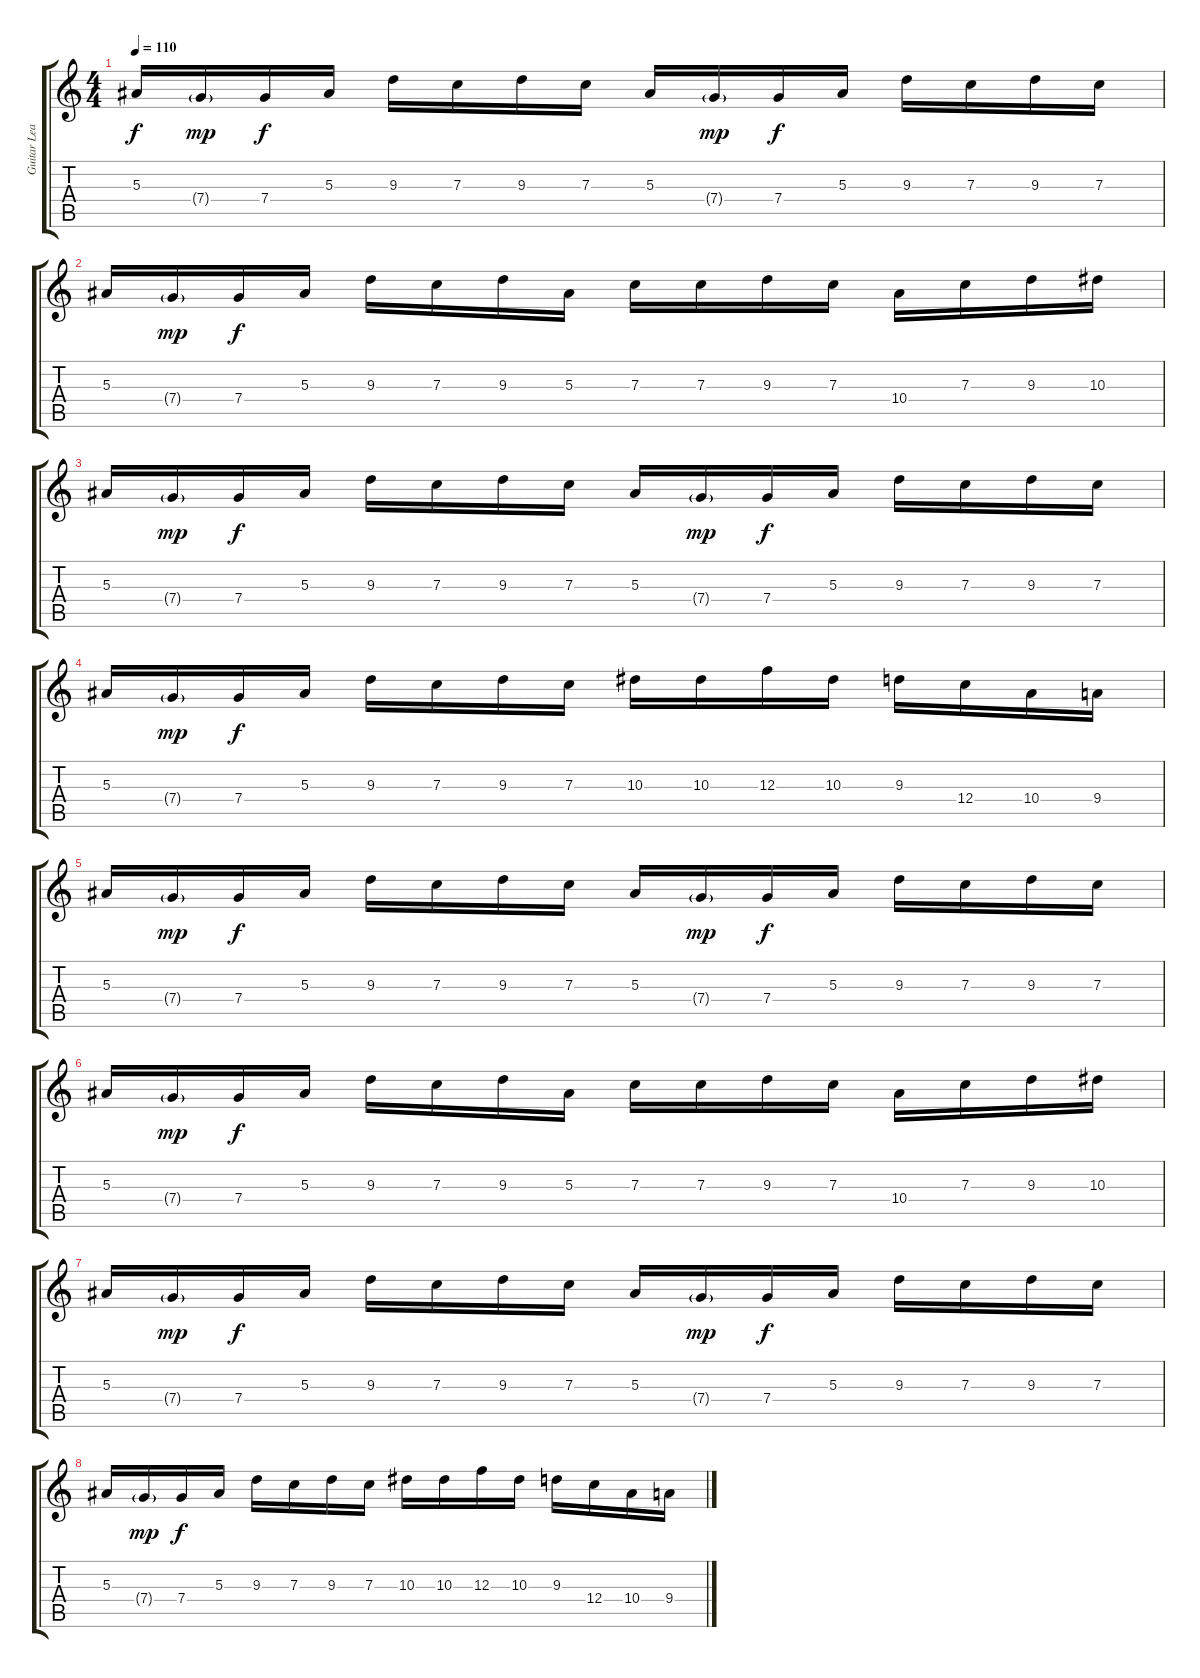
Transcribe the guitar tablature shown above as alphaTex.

\track ("Guitar Lead Harmony" "Guitar Lea") {instrument distortionguitar}
\staff {score tabs}
\tuning (D4 A3 F3 C3 G2 D2) {hide}
\ts (4 4)
\tempo 110
\clef g2
\ks c
5.3.16{dy f} 7.4{g}.16{dy mp} 7.4.16{dy f} 5.3.16 9.3.16 7.3.16 9.3.16 7.3.16 5.3.16 7.4{g}.16{dy mp} 7.4.16{dy f} 5.3.16 9.3.16 7.3.16 9.3.16 7.3.16 |
5.3.16 7.4{g}.16{dy mp} 7.4.16{dy f} 5.3.16 9.3.16 7.3.16 9.3.16 5.3.16 7.3.16 7.3.16 9.3.16 7.3.16 10.4.16 7.3.16 9.3.16 10.3.16 |
5.3.16 7.4{g}.16{dy mp} 7.4.16{dy f} 5.3.16 9.3.16 7.3.16 9.3.16 7.3.16 5.3.16 7.4{g}.16{dy mp} 7.4.16{dy f} 5.3.16 9.3.16 7.3.16 9.3.16 7.3.16 |
5.3.16 7.4{g}.16{dy mp} 7.4.16{dy f} 5.3.16 9.3.16 7.3.16 9.3.16 7.3.16 10.3.16 10.3.16 12.3.16 10.3.16 9.3.16 12.4.16 10.4.16 9.4.16 |
5.3.16 7.4{g}.16{dy mp} 7.4.16{dy f} 5.3.16 9.3.16 7.3.16 9.3.16 7.3.16 5.3.16 7.4{g}.16{dy mp} 7.4.16{dy f} 5.3.16 9.3.16 7.3.16 9.3.16 7.3.16 |
5.3.16 7.4{g}.16{dy mp} 7.4.16{dy f} 5.3.16 9.3.16 7.3.16 9.3.16 5.3.16 7.3.16 7.3.16 9.3.16 7.3.16 10.4.16 7.3.16 9.3.16 10.3.16 |
5.3.16 7.4{g}.16{dy mp} 7.4.16{dy f} 5.3.16 9.3.16 7.3.16 9.3.16 7.3.16 5.3.16 7.4{g}.16{dy mp} 7.4.16{dy f} 5.3.16 9.3.16 7.3.16 9.3.16 7.3.16 |
5.3.16 7.4{g}.16{dy mp} 7.4.16{dy f} 5.3.16 9.3.16 7.3.16 9.3.16 7.3.16 10.3.16 10.3.16 12.3.16 10.3.16 9.3.16 12.4.16 10.4.16 9.4.16
